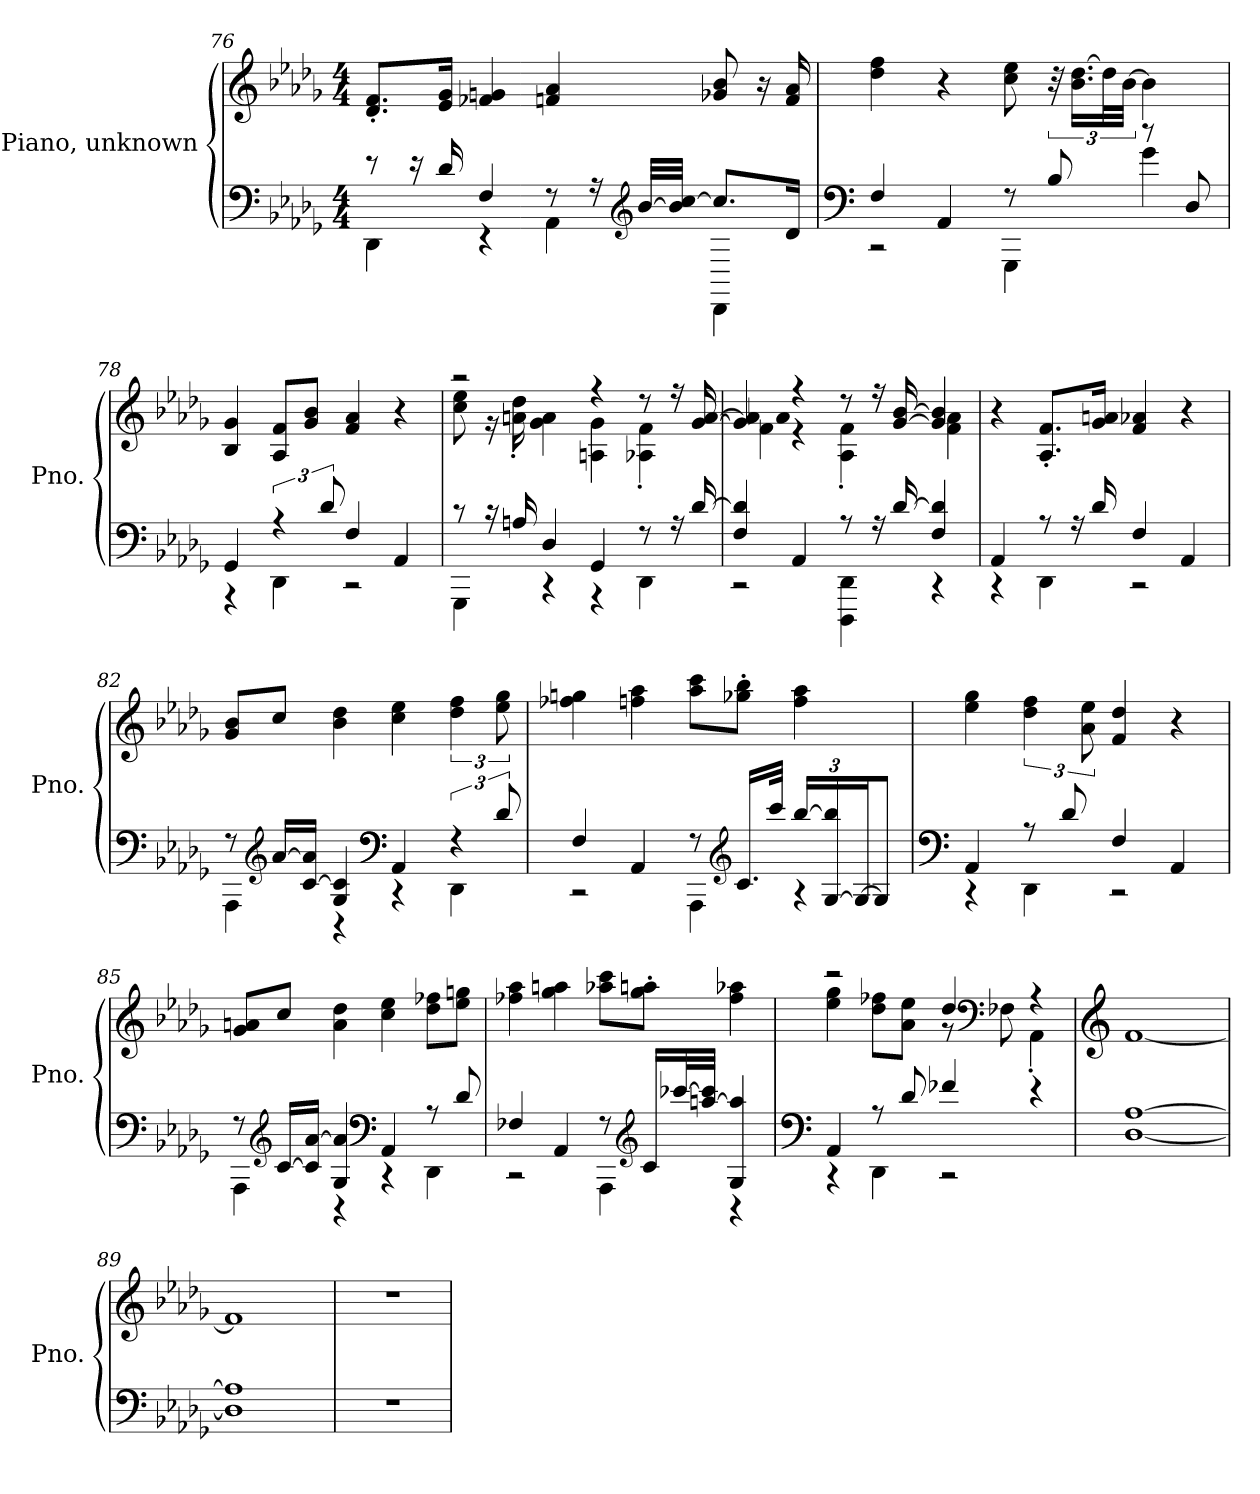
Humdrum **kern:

**kern	**kern
*part1	*part1
*staff2	*staff1
*I"Piano, unknown	*
*I'Pno.	*
*clefF4	*clefG2
*k[b-e-a-d-g-]	*k[b-e-a-d-g-]
*M4/4	*M4/4
=76	=76
*^	*
8r	4DD-\	8.d-/' 8.f/'L
16r	.	.
16d-/	.	16e-/ 16g-/Jk
4F/	4r	4f-X/ 4gn/
8r	4AA-\	4fn/ 4a-/
16r	.	.
*clefG2	*	*
[32b-/LLL	.	.
32b-/] [32cc/JJJ	.	.
8.cc/L]	4DD-\	8g-X/ 8b-/
.	.	16r
16d-/Jk	.	16f/ 16a-/
=77	=77	=77
*clefF4	*	*
4F/	2r	4dd-\ 4ff\
4AA-/	.	4r
8r	4GGG-\	8cc\ 8ee-\
8B-/	.	48r
.	.	24.b-\ [24.dd-\LL
.	.	48dd-\L]
.	.	[48b-\JJJ
8r	4g-\	4b-\]
8D-/	.	.
=78	=78	=78
4GG-/	4r	4B-/ 4g-/
6r	4DD-\	8A-/ 8f/L
.	.	8g-/ 8b-/J
12d-/	.	.
4F/	2r	4f/ 4a-/
4AA-/	.	4r
!!LO:LB:g=z
=79	=79	=79
*	*	*^
8r	4GGG-\	2r	8cc\ 8ee-\
16r	.	.	16r
16An/	.	.	16an\' 16dd-\'
4D-/	4r	.	4g-\ 4a\
4GG-/	4r	4r	4An\ 4g-\
8r	4DD-\	8r	4A-X\' 4f\'
16r	.	16r	.
[16d-/	.	[16g-/ [16a/	.
=80	=80	=80	=80
4F/ 4d-/]	2r	4g-/] 4a/]	4f\ 4a-X\
4AA-/	.	4r	4r
8r	4DDD-\ 4DD-\	8r	4A-\' 4f\'
16r	.	16r	.
[16d-/	.	[16g-/ [16b-/	.
4F/ 4d-/]	4r	4g-/] 4b-/]	4f\ 4a-\
*	*	*v	*v
=81	=81	=81
4AA-/	4r	4r
8r	4DD-\	8.A-/' 8.f/'L
16r	.	.
16d-/	.	16g-/ 16an/Jk
4F/	2r	4f/ 4a-X/
4AA-/	.	4r
!!LO:LB:g=z
=82	=82	=82
8r	4AAA-\	8g-/ 8b-/L
*clefG2	*	*
[16a-/LL	.	8cc/J
[16c/ 16a-/]JJ	.	.
4G-/ 4c/]	4r	4b-\ 4dd-\
*clefF4	*	*
4AA-/	4r	4cc\ 4ee-\
6r	4DD-\	6dd-\ 6ff\
12d-/	.	12ee-\ 12gg-\
=83	=83	=83
4F/	2r	4ff-X\ 4ggn\
4AA-/	.	4ffn\ 4aa-\
8r	4AAA-\	8aa-\ 8ccc\L
*clefG2	*	*
16.c/LL	.	8gg-X\' 8bb-\'J
32ccc/JJk	.	.
*Xbrackettup	*	*
[24bb-/LL	4r	4ff\ 4aa-\
[24G-/ 24bb-/]	.	.
24G-/J_	.	.
8G-/J]	.	.
=84	=84	=84
*clefF4	*	*
4AA-/	4r	4ee-\ 4gg-\
8r	4DD-\	6dd-\ 6ff\
8d-/	.	.
.	.	12a-\ 12ee-\
4F/	2r	4f/ 4dd-/
4AA-/	.	4r
!!LO:LB:g=z
=85	=85	=85
8r	4AAA-\	8g-/ 8an/L
*clefG2	*	*
[16c/LL	.	8cc/J
16c/] [16a-/JJ	.	.
4G-/ 4a-/]	4r	4a\ 4dd-\
*clefF4	*	*
4AA-/	4r	4cc\ 4ee-\
8r	4DD-\	8dd-\ 8ff-X\L
8d-/	.	8ee-\ 8ggn\J
=86	=86	=86
4F-X/	2r	4ff-X\ 4aa-\
4AA-/	.	4gg-\ 4aan\
8r	4AAA-\	8aa-X\ 8ccc\L
*clefG2	*	*
16c/LL	.	8gg-\' 8aan\'J
[32ccc-X/L	.	.
[32aan/ 32ccc-/]JJJ	.	.
4G-/ 4aa/]	4r	4ff-\ 4aa-X\
=87	=87	=87
*clefF4	*	*
*	*	*^
4AA-/	4r	2r	4ee-\ 4gg-\
8r	4DD-\	.	8dd-\ 8ff-X\L
8d-/	.	.	8a-\ 8ee-\J
4f-X/	2r	4dd-/	8r
*	*	*clefF4	*
.	.	.	8F-X\
4r	.	4r	4AA-'\
*v	*v	*	*
*	*v	*v
!!LO:LB:g=z
=88	=88
*	*clefG2
[1D- [1A-	[1f
=89	=89
1D-] 1A-]	1f]
=90	=90
1r	1r
=	=
*-	*-
